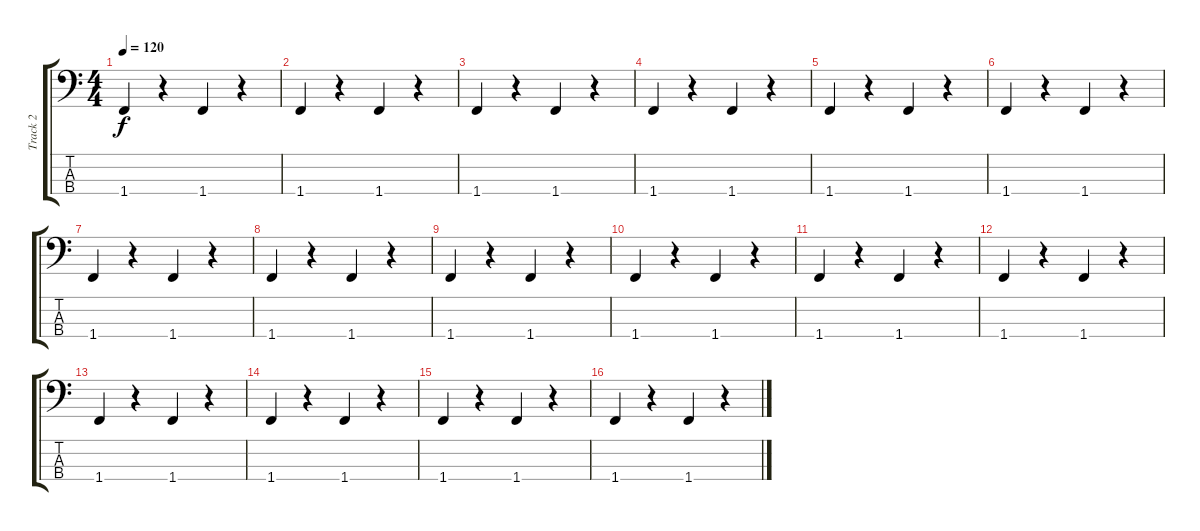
\track ("Track 2" "Track 2") {instrument electricbassfinger}
\staff {score tabs}
\tuning (G2 D2 A1 E1) {hide}
\ts (4 4)
\tempo 120
\clef f4
\ks c
1.4.4{dy f} r.4 1.4.4 r.4 |
1.4.4 r.4 1.4.4 r.4 |
1.4.4 r.4 1.4.4 r.4 |
1.4.4 r.4 1.4.4 r.4 |
1.4.4 r.4 1.4.4 r.4 |
1.4.4 r.4 1.4.4 r.4 |
1.4.4 r.4 1.4.4 r.4 |
1.4.4 r.4 1.4.4 r.4 |
1.4.4 r.4 1.4.4 r.4 |
1.4.4 r.4 1.4.4 r.4 |
1.4.4 r.4 1.4.4 r.4 |
1.4.4 r.4 1.4.4 r.4 |
1.4.4 r.4 1.4.4 r.4 |
1.4.4 r.4 1.4.4 r.4 |
1.4.4 r.4 1.4.4 r.4 |
1.4.4 r.4 1.4.4 r.4
